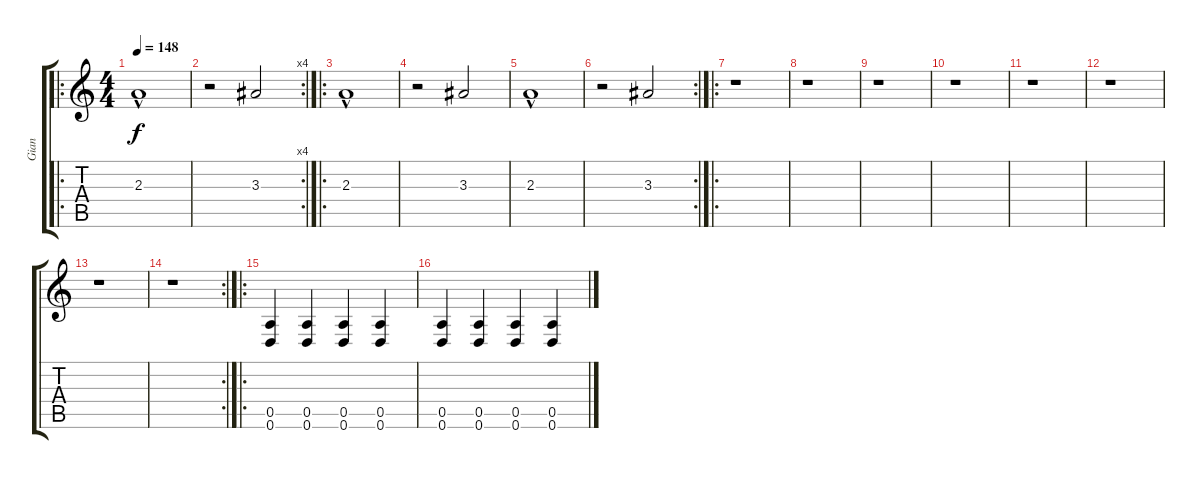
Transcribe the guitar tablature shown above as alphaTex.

\track ("Gian" "Gian") {instrument overdrivenguitar}
\staff {score tabs}
\tuning (E4 B3 G3 D3 A2 D2) {hide}
\ro
\ts (4 4)
\tempo 148
\clef g2
\ks c
2.3{hac}.1{dy f volume 7 balance 4 instrument pad8sweep} |
\rc 4
r.2 3.3.2{balance 11} |
\ro
2.3{hac}.1{balance 4 instrument pad8sweep} |
r.2 3.3.2{balance 11} |
2.3{hac}.1{balance 4 instrument pad8sweep} |
\rc 2
r.2 3.3.2{balance 11} |
\ro
r.1{volume 13 instrument overdrivenguitar} |
r.1 |
r.1 |
r.1 |
r.1 |
r.1 |
r.1 |
\rc 2
r.1 |
\ro
(0.5 0.6).4 (0.5 0.6).4 (0.5 0.6).4 (0.5 0.6).4 |
(0.5 0.6).4 (0.5 0.6).4 (0.5 0.6).4 (0.5 0.6).4
